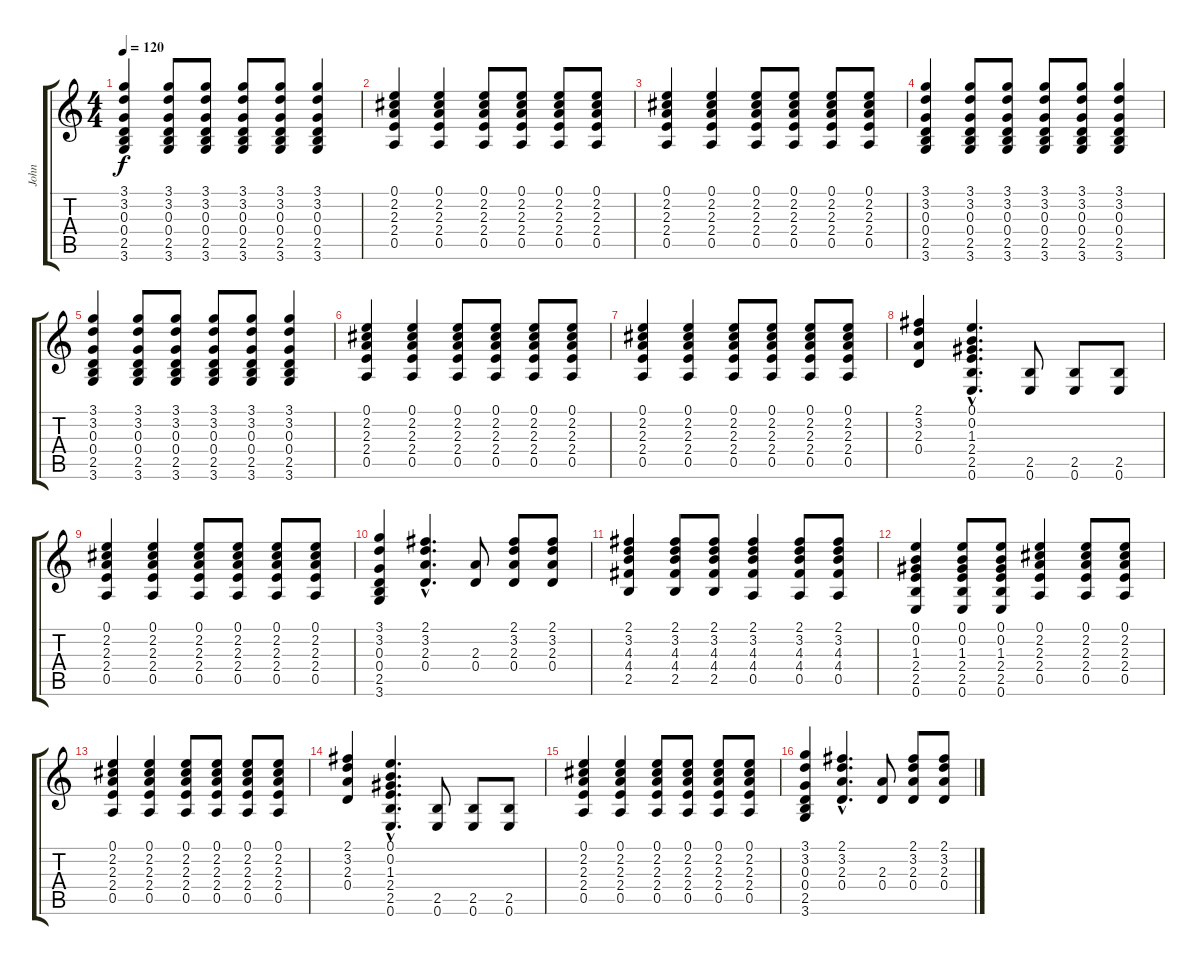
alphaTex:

\track ("John" "John") {instrument acousticguitarsteel}
\staff {score tabs}
\tuning (E4 B3 G3 D3 A2 E2) {hide}
\ts (4 4)
\tempo 120
\clef g2
\ks c
(3.1 3.2 0.3 0.4 2.5 3.6).4{dy f} (3.1 3.2 0.3 0.4 2.5 3.6).8 (3.1 3.2 0.3 0.4 2.5 3.6).8 (3.1 3.2 0.3 0.4 2.5 3.6).8 (3.1 3.2 0.3 0.4 2.5 3.6).8 (3.1 3.2 0.3 0.4 2.5 3.6).4 |
(0.1 2.2 2.3 2.4 0.5).4 (0.1 2.2 2.3 2.4 0.5).4 (0.1 2.2 2.3 2.4 0.5).8 (0.1 2.2 2.3 2.4 0.5).8 (0.1 2.2 2.3 2.4 0.5).8 (0.1 2.2 2.3 2.4 0.5).8 |
(0.1 2.2 2.3 2.4 0.5).4 (0.1 2.2 2.3 2.4 0.5).4 (0.1 2.2 2.3 2.4 0.5).8 (0.1 2.2 2.3 2.4 0.5).8 (0.1 2.2 2.3 2.4 0.5).8 (0.1 2.2 2.3 2.4 0.5).8 |
(3.1 3.2 0.3 0.4 2.5 3.6).4 (3.1 3.2 0.3 0.4 2.5 3.6).8 (3.1 3.2 0.3 0.4 2.5 3.6).8 (3.1 3.2 0.3 0.4 2.5 3.6).8 (3.1 3.2 0.3 0.4 2.5 3.6).8 (3.1 3.2 0.3 0.4 2.5 3.6).4 |
(3.1 3.2 0.3 0.4 2.5 3.6).4 (3.1 3.2 0.3 0.4 2.5 3.6).8 (3.1 3.2 0.3 0.4 2.5 3.6).8 (3.1 3.2 0.3 0.4 2.5 3.6).8 (3.1 3.2 0.3 0.4 2.5 3.6).8 (3.1 3.2 0.3 0.4 2.5 3.6).4 |
(0.1 2.2 2.3 2.4 0.5).4 (0.1 2.2 2.3 2.4 0.5).4 (0.1 2.2 2.3 2.4 0.5).8 (0.1 2.2 2.3 2.4 0.5).8 (0.1 2.2 2.3 2.4 0.5).8 (0.1 2.2 2.3 2.4 0.5).8 |
(0.1 2.2 2.3 2.4 0.5).4 (0.1 2.2 2.3 2.4 0.5).4 (0.1 2.2 2.3 2.4 0.5).8 (0.1 2.2 2.3 2.4 0.5).8 (0.1 2.2 2.3 2.4 0.5).8 (0.1 2.2 2.3 2.4 0.5).8 |
(2.1 3.2 2.3 0.4).4 (0.1{hac} 0.2{hac} 1.3{hac} 2.4{hac} 2.5{hac} 0.6{hac}).4{d} (2.5 0.6).8 (2.5 0.6).8 (2.5 0.6).8 |
(0.1 2.2 2.3 2.4 0.5).4 (0.1 2.2 2.3 2.4 0.5).4 (0.1 2.2 2.3 2.4 0.5).8 (0.1 2.2 2.3 2.4 0.5).8 (0.1 2.2 2.3 2.4 0.5).8 (0.1 2.2 2.3 2.4 0.5).8 |
(3.1 3.2 0.3 0.4 2.5 3.6).4 (2.1{hac} 3.2{hac} 2.3{hac} 0.4{hac}).4{d} (2.3 0.4).8 (2.1 3.2 2.3 0.4).8 (2.1 3.2 2.3 0.4).8 |
(2.1 3.2 4.3 4.4 2.5).4 (2.1 3.2 4.3 4.4 2.5).8 (2.1 3.2 4.3 4.4 2.5).8 (2.1 3.2 4.3 4.4 0.5).4 (2.1 3.2 4.3 4.4 0.5).8 (2.1 3.2 4.3 4.4 0.5).8 |
(0.1 0.2 1.3 2.4 2.5 0.6).4 (0.1 0.2 1.3 2.4 2.5 0.6).8 (0.1 0.2 1.3 2.4 2.5 0.6).8 (0.1 2.2 2.3 2.4 0.5).4 (0.1 2.2 2.3 2.4 0.5).8 (0.1 2.2 2.3 2.4 0.5).8 |
(0.1 2.2 2.3 2.4 0.5).4 (0.1 2.2 2.3 2.4 0.5).4 (0.1 2.2 2.3 2.4 0.5).8 (0.1 2.2 2.3 2.4 0.5).8 (0.1 2.2 2.3 2.4 0.5).8 (0.1 2.2 2.3 2.4 0.5).8 |
(2.1 3.2 2.3 0.4).4 (0.1{hac} 0.2{hac} 1.3{hac} 2.4{hac} 2.5{hac} 0.6{hac}).4{d} (2.5 0.6).8 (2.5 0.6).8 (2.5 0.6).8 |
(0.1 2.2 2.3 2.4 0.5).4 (0.1 2.2 2.3 2.4 0.5).4 (0.1 2.2 2.3 2.4 0.5).8 (0.1 2.2 2.3 2.4 0.5).8 (0.1 2.2 2.3 2.4 0.5).8 (0.1 2.2 2.3 2.4 0.5).8 |
(3.1 3.2 0.3 0.4 2.5 3.6).4 (2.1{hac} 3.2{hac} 2.3{hac} 0.4{hac}).4{d} (2.3 0.4).8 (2.1 3.2 2.3 0.4).8 (2.1 3.2 2.3 0.4).8
